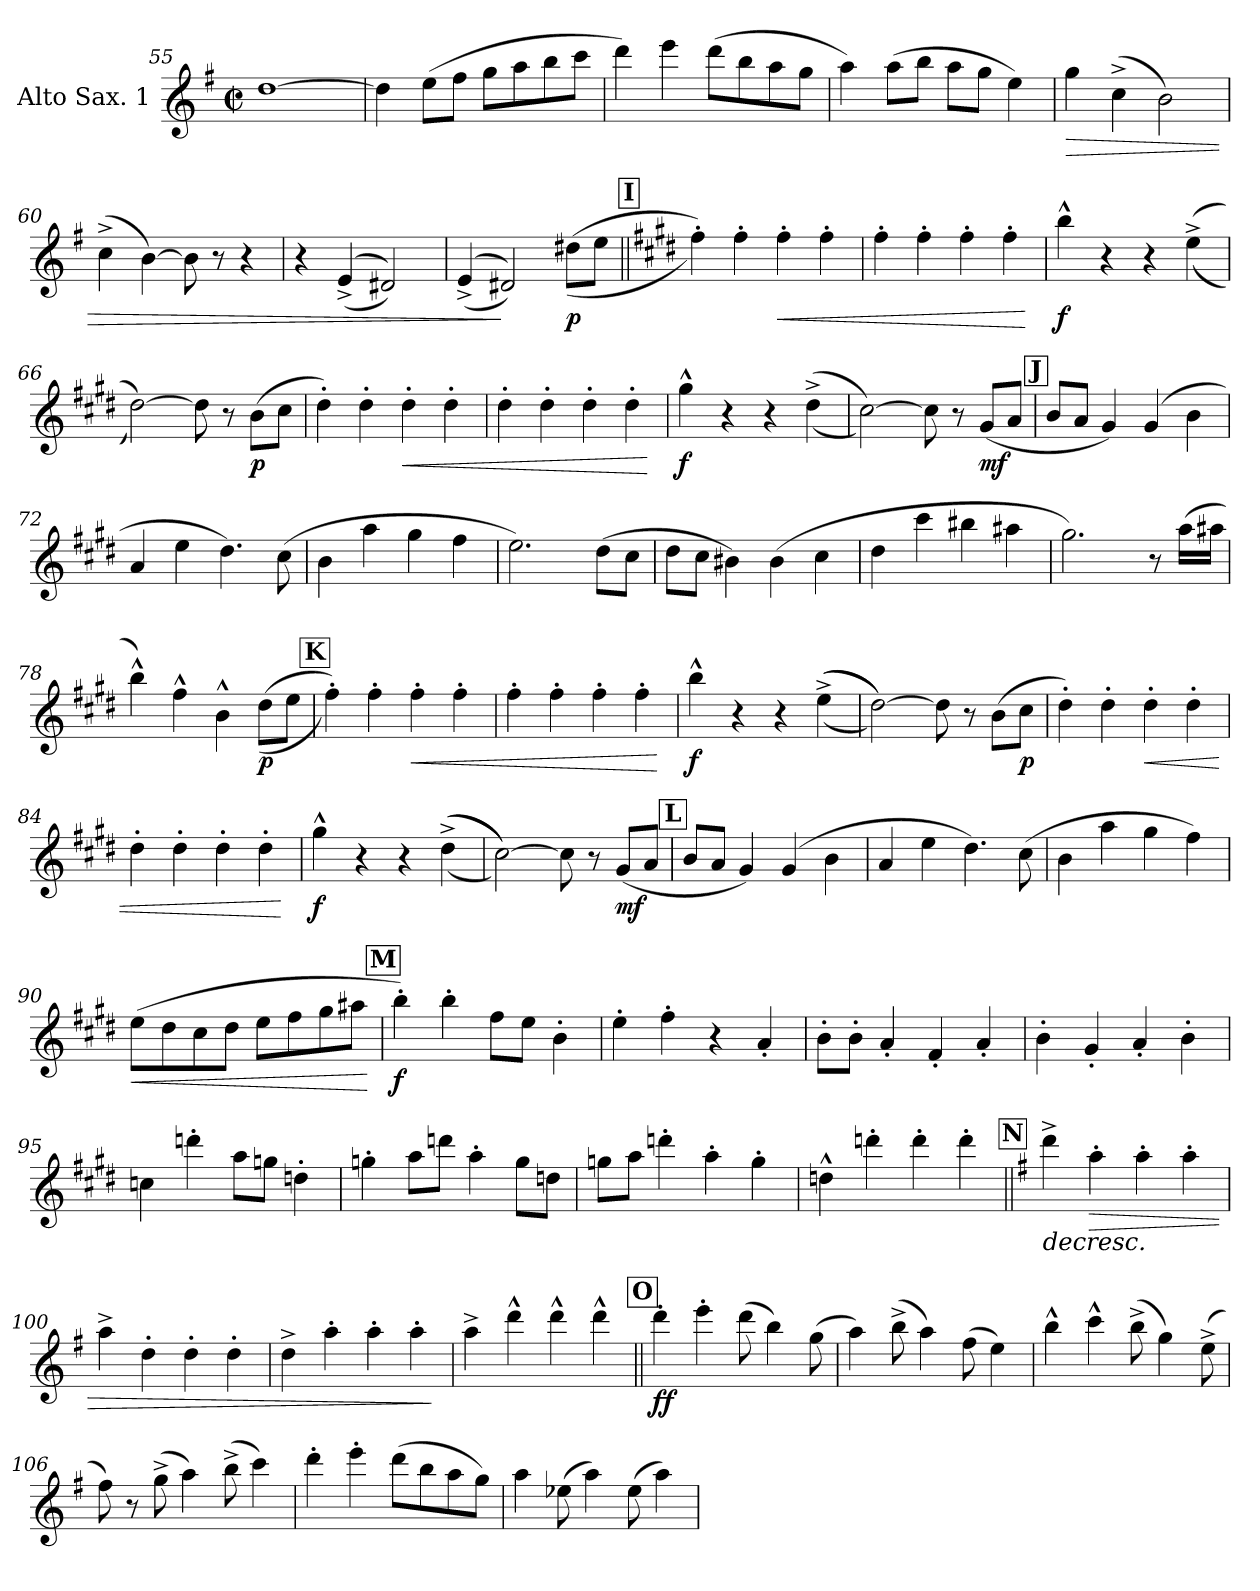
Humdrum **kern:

**kern	**dynam
*part1	*part1
*staff1	*staff1
*I"Alto Sax. 1	*
*I'A. Sax. 1	*
*clefG2	*
*ITrd5c9	*
*k[b-e-]	*
*M2/2	*
*met(c|)	*
=55	=55
[1f	.
=56	=56
4f\]	.
(8g\L	.
8a\J	.
8b-\L	.
8cc\	.
8dd\	.
8ee-\J	.
=57	=57
4ff\)	.
4gg\	.
(8ff\L	.
8dd\	.
8cc\	.
8b-\J	.
!!LO:LB:g=z
=58	=58
4cc\)	.
(8cc\L	.
8dd\J	.
8cc\L	.
8b-\J	.
4g\)	.
=59	=59
!	!LO:HP:b
4b-\	>
(4e-^\	.
2d\)	.
=60	=60
(4e-^\	.
[4d\)	.
8d\]	.
8r	.
4r	.
=61	=61
4r	.
((4G^/	.
2F#X/))	.
=62	=62
((4G^/	.
2F#X/))	]
!	!LO:DY:b
((8f#X\L	p
8g\J	.
!!LO:REH:place=s1:a:B:fs=14:t=I
=63||	=63||
*k[f#]	*
4a'\))	.
4a'\	.
!	!LO:HP:b
4a'\	<
4a'\	.
=64	=64
4a'\	.
4a'\	.
4a'\	.
4a'\	.
.	[
!!LO:PB:g=z
=65	=65
!	!LO:DY:b
4dd^^\	f
4r	.
4r	.
((4g^\	.
=66	=66
[2f#\))	.
8f#\]	.
8r	.
!	!LO:DY:b
(8d\L	p
8e\J	.
=67	=67
4f#'\)	.
4f#'\	.
!	!LO:HP:b
4f#'\	<
4f#'\	.
=68	=68
4f#'\	.
4f#'\	.
4f#'\	.
4f#'\	.
.	[
=69	=69
!	!LO:DY:b
4b^^\	f
4r	.
4r	.
((4f#^\	.
=70	=70
[2e\))	.
8e\]	.
8r	.
!	!LO:DY:b
(8B/L	mf
8c/J	.
!!LO:REH:place=s1:a:B:fs=14:t=J
=71	=71
8d/L	.
8c/J	.
4B/)	.
(4B/	.
4d\	.
=72	=72
4c/	.
4g\	.
4.f#\)	.
(8e\	.
!!LO:LB:g=z
=73	=73
4d\	.
4cc\	.
4b\	.
4a\	.
=74	=74
2.g\)	.
(8f#\L	.
8e\J	.
=75	=75
8f#\L	.
8e\J	.
4d#X\)	.
(4d#\	.
4e\	.
=76	=76
4f#\	.
4ee\	.
4dd#X\	.
4cc#X\	.
=77	=77
2.b\)	.
8r	.
(16cc\LL	.
16cc#X\JJ	.
=78	=78
4dd^^\)	.
4a^^\	.
4d^^\	.
!	!LO:DY:b
((8f#\L	p
8g\J	.
!!LO:REH:place=s1:a:B:fs=14:t=K
=79	=79
4a'\))	.
4a'\	.
!	!LO:HP:b
4a'\	<
4a'\	.
!!LO:LB:g=z
=80	=80
4a'\	.
4a'\	.
4a'\	.
4a'\	.
.	[
=81	=81
!	!LO:DY:b
4dd^^\	f
4r	.
4r	.
(((4g^\	.
=82	=82
[2f#\)))	.
8f#\]	.
8r	.
(8d\L	.
!	!LO:DY:b
8e\J	p
=83	=83
4f#'\)	.
4f#'\	.
!	!LO:HP:b
4f#'\	<
4f#'\	.
=84	=84
4f#'\	.
4f#'\	.
4f#'\	.
4f#'\	.
.	[
=85	=85
!	!LO:DY:b
4b^^\	f
4r	.
4r	.
(((4f#^\	.
=86	=86
[2e\)))	.
8e\]	.
8r	.
!	!LO:DY:b
(8B/L	mf
8c/J	.
!!LO:REH:place=s1:a:B:fs=14:t=L
=87	=87
8d/L	.
8c/J	.
4B/)	.
(4B/	.
4d\	.
!!LO:LB:g=z
=88	=88
4c/	.
4g\	.
4.f#\)	.
(8e\	.
=89	=89
4d\	.
4cc\	.
4b\	.
4a\)	.
=90	=90
!	!LO:HP:b
(8g\L	<
8f#\	.
8e\	.
8f#\J	.
8g\L	.
8a\	.
8b\	.
8cc#X\J	.
.	[
!!LO:REH:place=s1:a:B:fs=14:t=M
=91	=91
!	!LO:DY:b
4dd'\)	f
4dd'\	.
8a\L	.
8g\J	.
4d'\	.
=92	=92
4g'\	.
4a'\	.
4r	.
4c'/	.
=93	=93
8d'\L	.
8d'\J	.
4c'/	.
4A'/	.
4c'/	.
=94	=94
4d'\	.
4B'/	.
4c'/	.
4d'\	.
!!LO:LB:g=z
=95	=95
4e-X\	.
4ffn'\	.
8cc\L	.
8b-X\J	.
4fn'\	.
=96	=96
4b-X'\	.
8cc\L	.
8ffn\J	.
4cc'\	.
8b-\L	.
8fn\J	.
=97	=97
8b-X\L	.
8cc\J	.
4ffn'\	.
4cc'\	.
4b-'\	.
=98	=98
4fn^^\	.
4ffn'\	.
4ff'\	.
4ff'\	.
!!LO:REH:place=s1:a:B:fs=14:t=N
=99||	=99||
*k[b-e-]	*
!	!LO:HP:b
4ff^\	>
!	!LO:HP:b
4cc'\	>
4cc'\	.
4cc'\	.
=100	=100
4cc^\	.
4f'\	.
4f'\	.
4f'\	.
!!LO:LB:g=z
=101	=101
4f^\	.
4cc'\	.
4cc'\	.
4cc'\	.
.	] ]
=102	=102
4cc^\	.
4ff^^\	.
4ff^^\	.
4ff^^\	.
!!LO:REH:place=s1:a:B:fs=14:t=O
=103||	=103||
!	!LO:DY:b
4ff'\	ff
4gg'\	.
(8ff\	.
4dd\)	.
(8b-\	.
=104	=104
4cc\)	.
(8dd^\	.
4cc\)	.
(8a\	.
4g\)	.
=105	=105
4dd^^\	.
4ee-^^\	.
(8dd^\	.
4b-\)	.
(8g^\	.
=106	=106
8a\)	.
8r	.
(8b-^\	.
4cc\)	.
(8dd^\	.
4ee-\)	.
!!LO:LB:g=z
=107	=107
4ff'\	.
4gg'\	.
(8ff\L	.
8dd\	.
8cc\	.
8b-\J)	.
=108	=108
4cc\	.
(8g-X\	.
4cc\)	.
(8g-\	.
4cc\)	.
=	=
*-	*-
